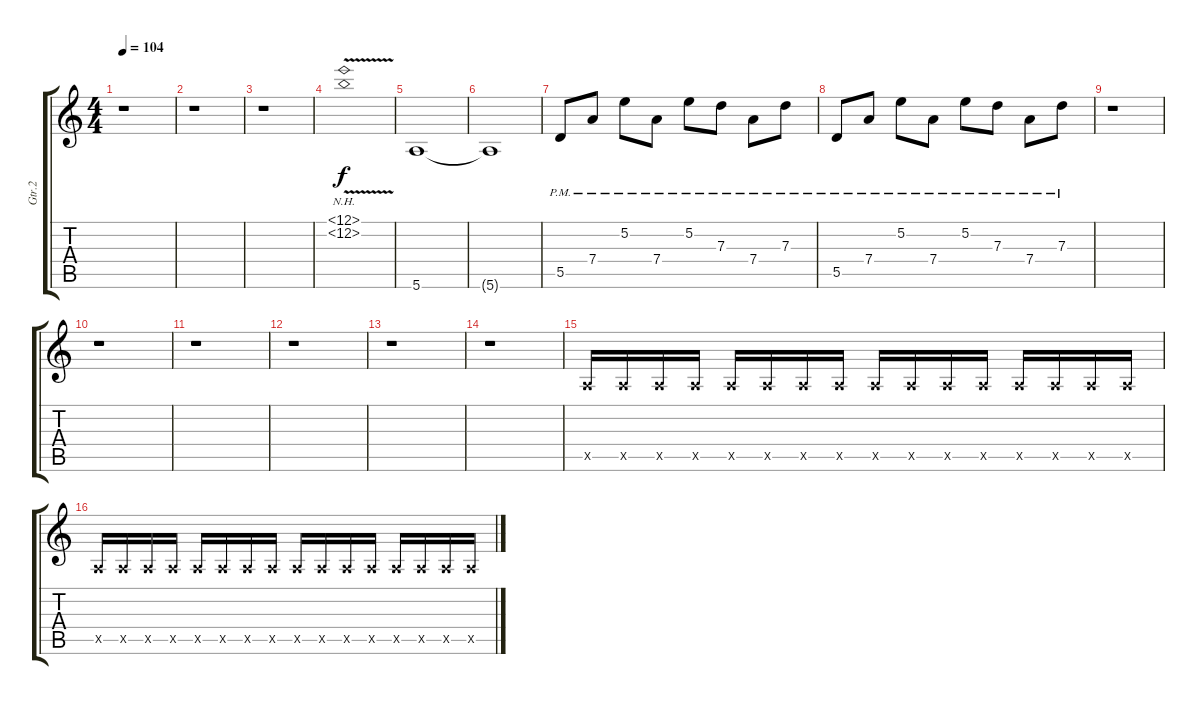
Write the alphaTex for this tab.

\track ("Gtr.2" "Gtr.2") {instrument distortionguitar}
\staff {score tabs}
\tuning (E4 B3 G3 D3 A2 E2) {hide}
\ts (4 4)
\tempo 104
\clef g2
\ks c
r.1{dy f instrument distortionguitar} |
r.1 |
r.1 |
(12.1{nh v} 12.2{nh v}).1 |
5.6.1 |
5.6{t}.1 |
5.5{pm}.8 7.4{pm}.8 5.2{pm}.8 7.4{pm}.8 5.2{pm}.8 7.3{pm}.8 7.4{pm}.8 7.3{pm}.8 |
5.5{pm}.8 7.4{pm}.8 5.2{pm}.8 7.4{pm}.8 5.2{pm}.8 7.3{pm}.8 7.4{pm}.8 7.3{pm}.8 |
r.1 |
r.1 |
r.1 |
r.1 |
r.1 |
r.1 |
0.5{x}.16 0.5{x}.16 0.5{x}.16 0.5{x}.16 0.5{x}.16 0.5{x}.16 0.5{x}.16 0.5{x}.16 0.5{x}.16 0.5{x}.16 0.5{x}.16 0.5{x}.16 0.5{x}.16 0.5{x}.16 0.5{x}.16 0.5{x}.16 |
0.5{x}.16 0.5{x}.16 0.5{x}.16 0.5{x}.16 0.5{x}.16 0.5{x}.16 0.5{x}.16 0.5{x}.16 0.5{x}.16 0.5{x}.16 0.5{x}.16 0.5{x}.16 0.5{x}.16 0.5{x}.16 0.5{x}.16 0.5{x}.16
